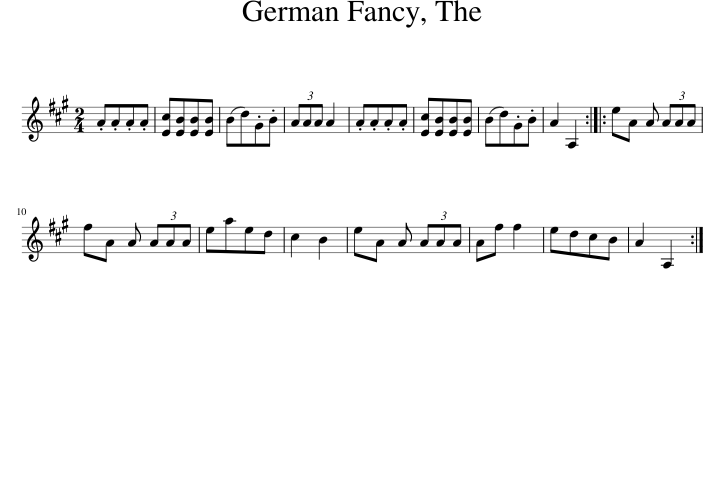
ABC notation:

X:1
L:1/8
M:2/4
I:linebreak $
K:A
V:1 treble
V:1
 .A.A.A.A | [Ec][EB][EB][EB] | (Bd).G.B | (3AAA A2 | .A.A.A.A | %5
 [Ec][EB][EB][EB] | (Bd).G.B | A2 A,2 :: eA A (3AAA |$ fA A (3AAA | %10
 eaed | c2 B2 | eA A (3AAA | Af f2 | edcB | %15
 A2 A,2 :| %16
